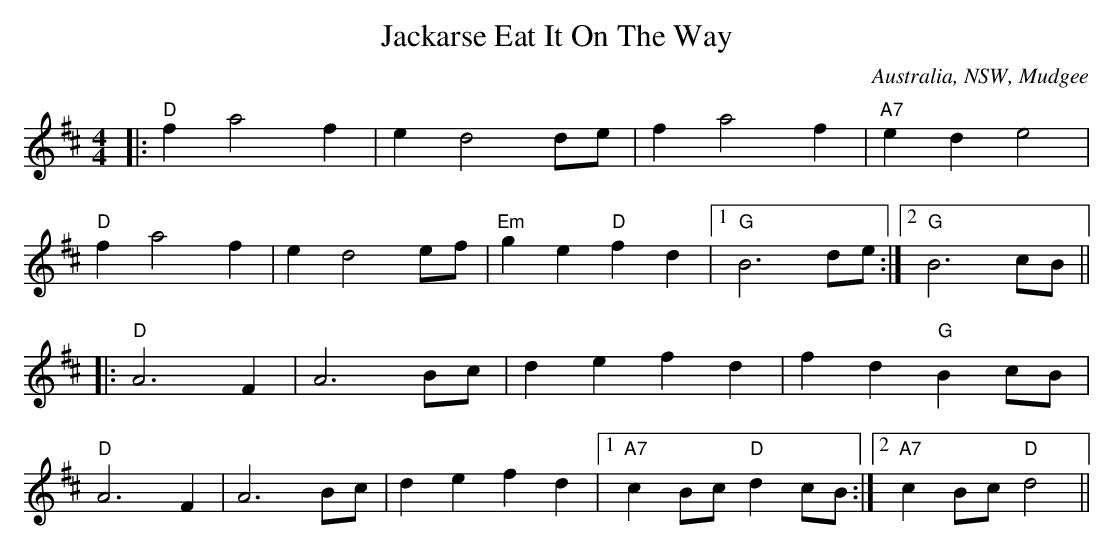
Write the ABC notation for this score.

X:1
T:Jackarse Eat It On The Way
O:Australia, NSW, Mudgee
M:4/4
L:1/8
K:D
|:"D"f2a4f2|e2d4de|f2a4f2|"A7"e2d2e4|
"D"f2a4f2|e2d4ef|"Em"g2e2"D"f2d2|1"G"B6de:|2"G"B6cB||
|:"D"A6F2|A6Bc|d2e2f2d2|f2d2"G"B2cB|
"D"A6F2|A6Bc|d2e2f2d2|1"A7"c2Bc"D"d2cB:|2"A7"c2Bc"D"d4||
